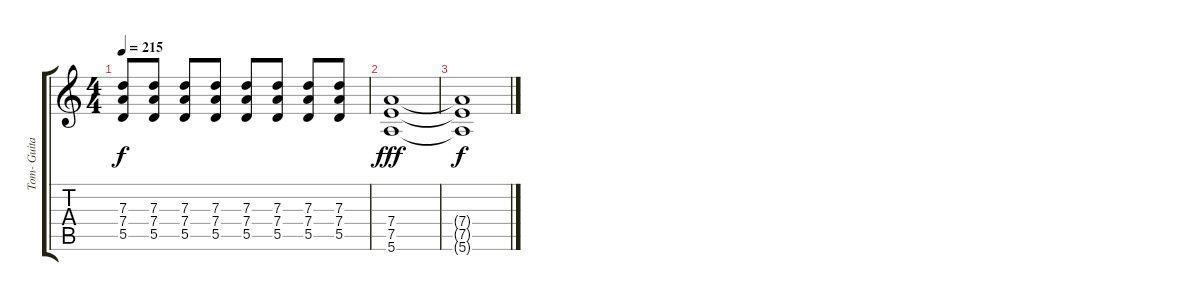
\track ("Tom- Guitar 2 (Studio Only) " "Tom- Guita") {instrument distortionguitar}
\staff {score tabs}
\tuning (E4 B3 G3 D3 A2 E2) {hide}
\ts (4 4)
\tempo 215
\clef g2
\ks c
(7.3 7.4 5.5).8{dy f} (7.3 7.4 5.5).8 (7.3 7.4 5.5).8 (7.3 7.4 5.5).8 (7.3 7.4 5.5).8 (7.3 7.4 5.5).8 (7.3 7.4 5.5).8 (7.3 7.4 5.5).8 |
(7.4 7.5 5.6).1{dy fff} |
(7.4{t} 7.5{t} 5.6{t}).1{dy f}
